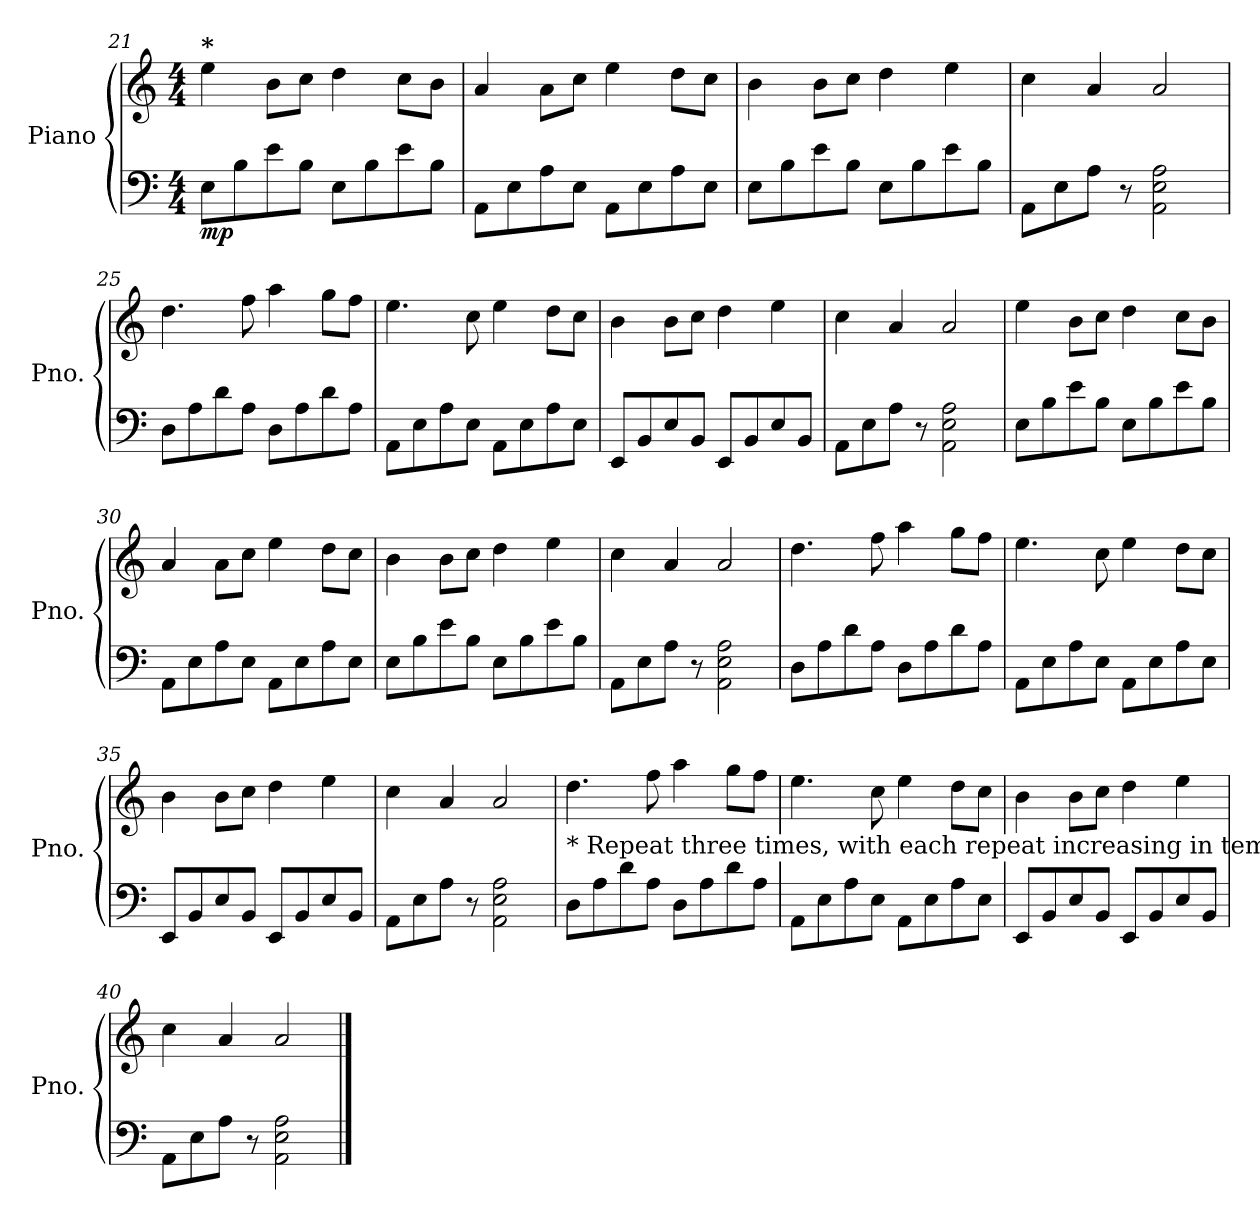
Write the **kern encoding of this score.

**kern	**kern	**dynam
*part1	*part1	*part1
*staff2	*staff1	*staff1/2
*I"Piano	*	*
*I'Pno.	*	*
!!LO:PB:g=z
*clefF4	*clefG2	*
*k[]	*k[]	*
*M4/4	*M4/4	*
*MM125	*MM125	*
=21	=21	=21
!	!LO:TX:a:B:t=*	!
!	!	!LO:DY:b=2
8E\L	4ee\	mp
8B\	.	.
8e\	8b\L	.
8B\J	8cc\J	.
8E\L	4dd\	.
8B\	.	.
8e\	8cc\L	.
8B\J	8b\J	.
=22	=22	=22
8AA\L	4a/	.
8E\	.	.
8A\	8a\L	.
8E\J	8cc\J	.
8AA\L	4ee\	.
8E\	.	.
8A\	8dd\L	.
8E\J	8cc\J	.
=23	=23	=23
8E\L	4b\	.
8B\	.	.
8e\	8b\L	.
8B\J	8cc\J	.
8E\L	4dd\	.
8B\	.	.
8e\	4ee\	.
8B\J	.	.
=24	=24	=24
8AA\L	4cc\	.
8E\	.	.
8A\J	4a/	.
8r	.	.
2AA\ 2E\ 2A\	2a/	.
!!LO:LB:g=z
=25	=25	=25
8D\L	4.dd\	.
8A\	.	.
8d\	.	.
8A\J	8ff\	.
8D\L	4aa\	.
8A\	.	.
8d\	8gg\L	.
8A\J	8ff\J	.
=26	=26	=26
8AA\L	4.ee\	.
8E\	.	.
8A\	.	.
8E\J	8cc\	.
8AA\L	4ee\	.
8E\	.	.
8A\	8dd\L	.
8E\J	8cc\J	.
=27	=27	=27
8EE/L	4b\	.
8BB/	.	.
8E/	8b\L	.
8BB/J	8cc\J	.
8EE/L	4dd\	.
8BB/	.	.
8E/	4ee\	.
8BB/J	.	.
=28	=28	=28
8AA\L	4cc\	.
8E\	.	.
8A\J	4a/	.
8r	.	.
2AA\ 2E\ 2A\	2a/	.
!!LO:LB:g=z
=29	=29	=29
8E\L	4ee\	.
8B\	.	.
8e\	8b\L	.
8B\J	8cc\J	.
8E\L	4dd\	.
8B\	.	.
8e\	8cc\L	.
8B\J	8b\J	.
=30	=30	=30
8AA\L	4a/	.
8E\	.	.
8A\	8a\L	.
8E\J	8cc\J	.
8AA\L	4ee\	.
8E\	.	.
8A\	8dd\L	.
8E\J	8cc\J	.
=31	=31	=31
8E\L	4b\	.
8B\	.	.
8e\	8b\L	.
8B\J	8cc\J	.
8E\L	4dd\	.
8B\	.	.
8e\	4ee\	.
8B\J	.	.
=32	=32	=32
8AA\L	4cc\	.
8E\	.	.
8A\J	4a/	.
8r	.	.
2AA\ 2E\ 2A\	2a/	.
!!LO:LB:g=z
=33	=33	=33
8D\L	4.dd\	.
8A\	.	.
8d\	.	.
8A\J	8ff\	.
8D\L	4aa\	.
8A\	.	.
8d\	8gg\L	.
8A\J	8ff\J	.
=34	=34	=34
8AA\L	4.ee\	.
8E\	.	.
8A\	.	.
8E\J	8cc\	.
8AA\L	4ee\	.
8E\	.	.
8A\	8dd\L	.
8E\J	8cc\J	.
=35	=35	=35
8EE/L	4b\	.
8BB/	.	.
8E/	8b\L	.
8BB/J	8cc\J	.
8EE/L	4dd\	.
8BB/	.	.
8E/	4ee\	.
8BB/J	.	.
=36	=36	=36
8AA\L	4cc\	.
8E\	.	.
8A\J	4a/	.
8r	.	.
2AA\ 2E\ 2A\	2a/	.
!!LO:LB:g=z
=37	=37	=37
!LO:TX:a:t=* Repeat three times, with each repeat increasing in tempo	!	!
8D\L	4.dd\	.
8A\	.	.
8d\	.	.
8A\J	8ff\	.
8D\L	4aa\	.
8A\	.	.
8d\	8gg\L	.
8A\J	8ff\J	.
=38	=38	=38
8AA\L	4.ee\	.
8E\	.	.
8A\	.	.
8E\J	8cc\	.
8AA\L	4ee\	.
8E\	.	.
8A\	8dd\L	.
8E\J	8cc\J	.
=39	=39	=39
8EE/L	4b\	.
8BB/	.	.
8E/	8b\L	.
8BB/J	8cc\J	.
8EE/L	4dd\	.
8BB/	.	.
8E/	4ee\	.
8BB/J	.	.
=40	=40	=40
8AA\L	4cc\	.
8E\	.	.
8A\J	4a/	.
8r	.	.
2AA\ 2E\ 2A\	2a/	.
==	==	==
*-	*-	*-
